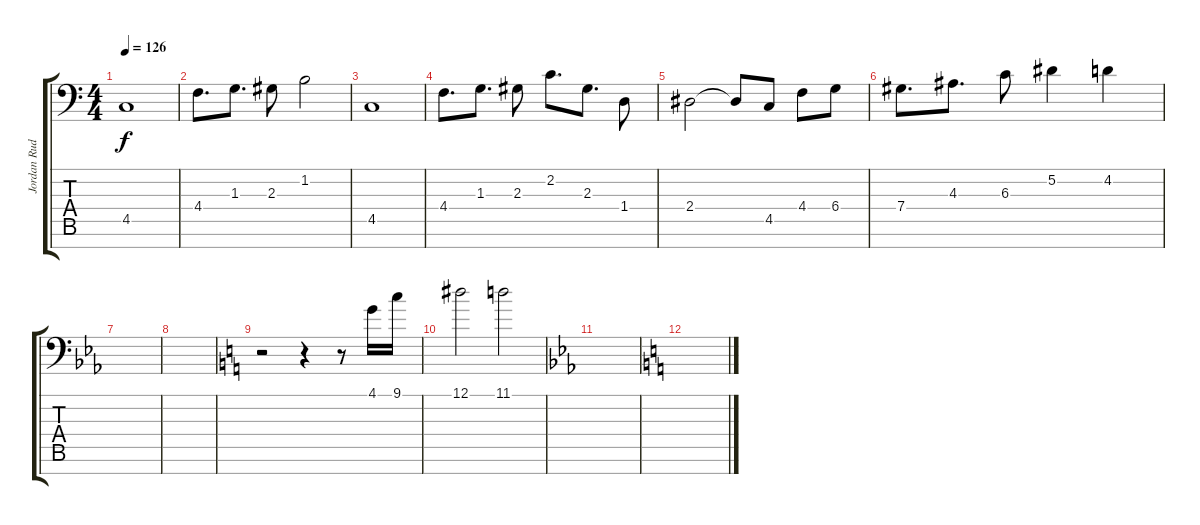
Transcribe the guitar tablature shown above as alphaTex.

\track ("Jordan Rudess" "Jordan Rud") {instrument acousticgrandpiano}
\staff {score tabs}
\tuning (Eb4 Bb3 Gb3 Db3 Ab2 Eb2 Bb1) {hide}
\ts (4 4)
\tempo 126
\clef f4
\ks c
4.5.1{dy f} |
4.4.8{d} 1.3.8{d} 2.3.8 1.2.2 |
4.5.1 |
4.4.8{d} 1.3.8{d} 2.3.8 2.2.8{d} 2.3.8{d} 1.4.8 |
2.4.2 2.4{t}.8 4.5.8 4.4.8 6.4.8 |
7.4.8{d} 4.3.8{d} 6.3.8 5.2.4 4.2.4 |
\ks cminor
|
|
\ks c
r.2 r.4 r.8 4.1.16 9.1.16 |
12.1.2 11.1.2 |
\ks cminor
|
\ks c
